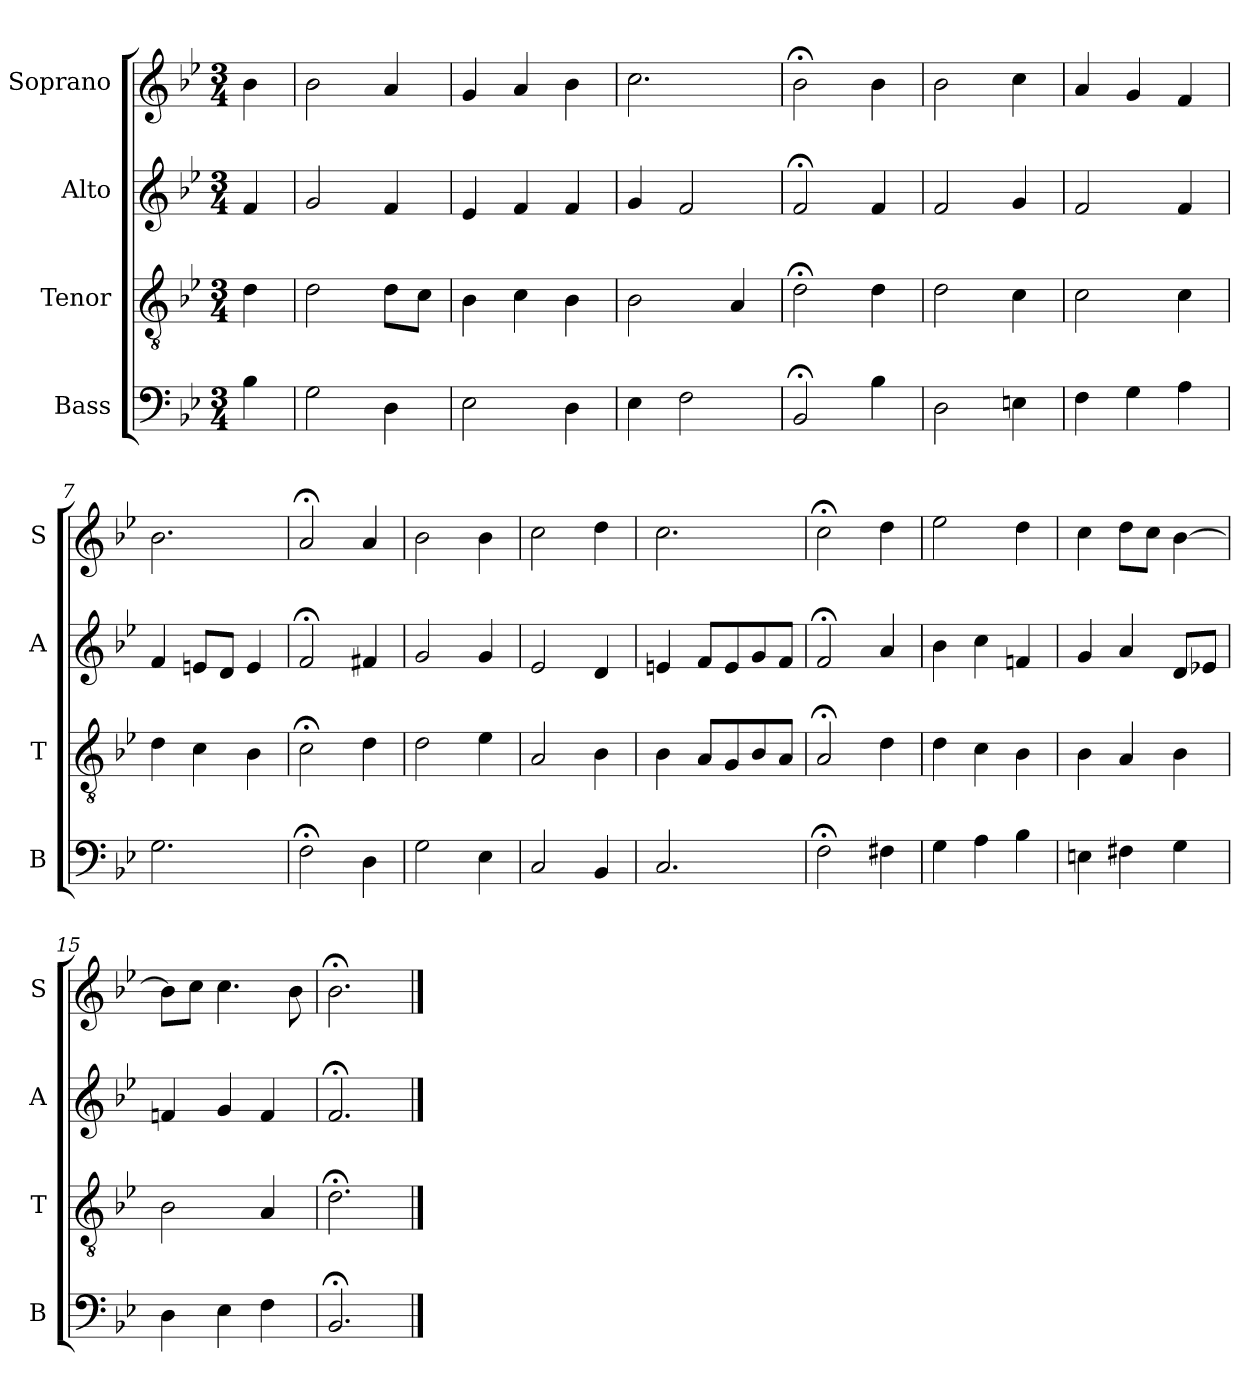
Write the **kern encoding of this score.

**kern	**kern	**kern	**kern
*part4	*part3	*part2	*part1
*staff4	*staff3	*staff2	*staff1
*I"Bass	*I"Tenor	*I"Alto	*I"Soprano
*I'B	*I'T	*I'A	*I'S
*clefF4	*clefGv2	*clefG2	*clefG2
*k[b-e-]	*k[b-e-]	*k[b-e-]	*k[b-e-]
*B-:	*B-:	*B-:	*B-:
*M3/4	*M3/4	*M3/4	*M3/4
*MM100	*MM100	*MM100	*MM100
=	=	=	=
4B-	4d	4f	4b-
=1	=1	=1	=1
2G	2d	2g	2b-
4D	8dL	4f	4a
.	8cJ	.	.
=2	=2	=2	=2
2E-	4B-	4e-	4g
.	4c	4f	4a
4D	4B-	4f	4b-
=3	=3	=3	=3
4E-	2B-	4g	2.cc
2F	.	2f	.
.	4A	.	.
=4	=4	=4	=4
2BB-;<	2d;<	2f;<	2b-;<
4B-	4d	4f	4b-
=5	=5	=5	=5
2D	2d	2f	2b-
4En	4c	4g	4cc
=6	=6	=6	=6
4F	2c	2f	4a
4G	.	.	4g
4A	4c	4f	4f
=7	=7	=7	=7
2.G	4d	4f	2.b-
.	4c	8enL	.
.	.	8dJ	.
.	4B-	4e	.
=8	=8	=8	=8
2F;<	2c;<	2f;<	2a;<
4D	4d	4f#X	4a
=9	=9	=9	=9
2G	2d	2g	2b-
4E-	4e-	4g	4b-
=10	=10	=10	=10
2C	2A	2e-	2cc
4BB-	4B-	4d	4dd
=11	=11	=11	=11
2.C	4B-	4en	2.cc
.	8AL	8fL	.
.	8G	8e	.
.	8B-	8g	.
.	8AJ	8fJ	.
=12	=12	=12	=12
2F;<	2A;<	2f;<	2cc;<
4F#X	4d	4a	4dd
=13	=13	=13	=13
4G	4d	4b-	2ee-
4A	4c	4cc	.
4B-	4B-	4fn	4dd
=14	=14	=14	=14
4Eni	4B-i	4gi	4cci
4F#X	4A	4a	8ddL
.	.	.	8ccJ
4G	4B-	8dL	[4b-
.	.	8e-XJ	.
=15	=15	=15	=15
4D	2B-	4fn	8b-L]
.	.	.	8ccJ
4E-	.	4g	4.cc
4F	4A	4f	.
.	.	.	8b-
=16	=16	=16	=16
2.BB-;<	2.d;<	2.f;<	2.b-;<
==	==	==	==
*-	*-	*-	*-
